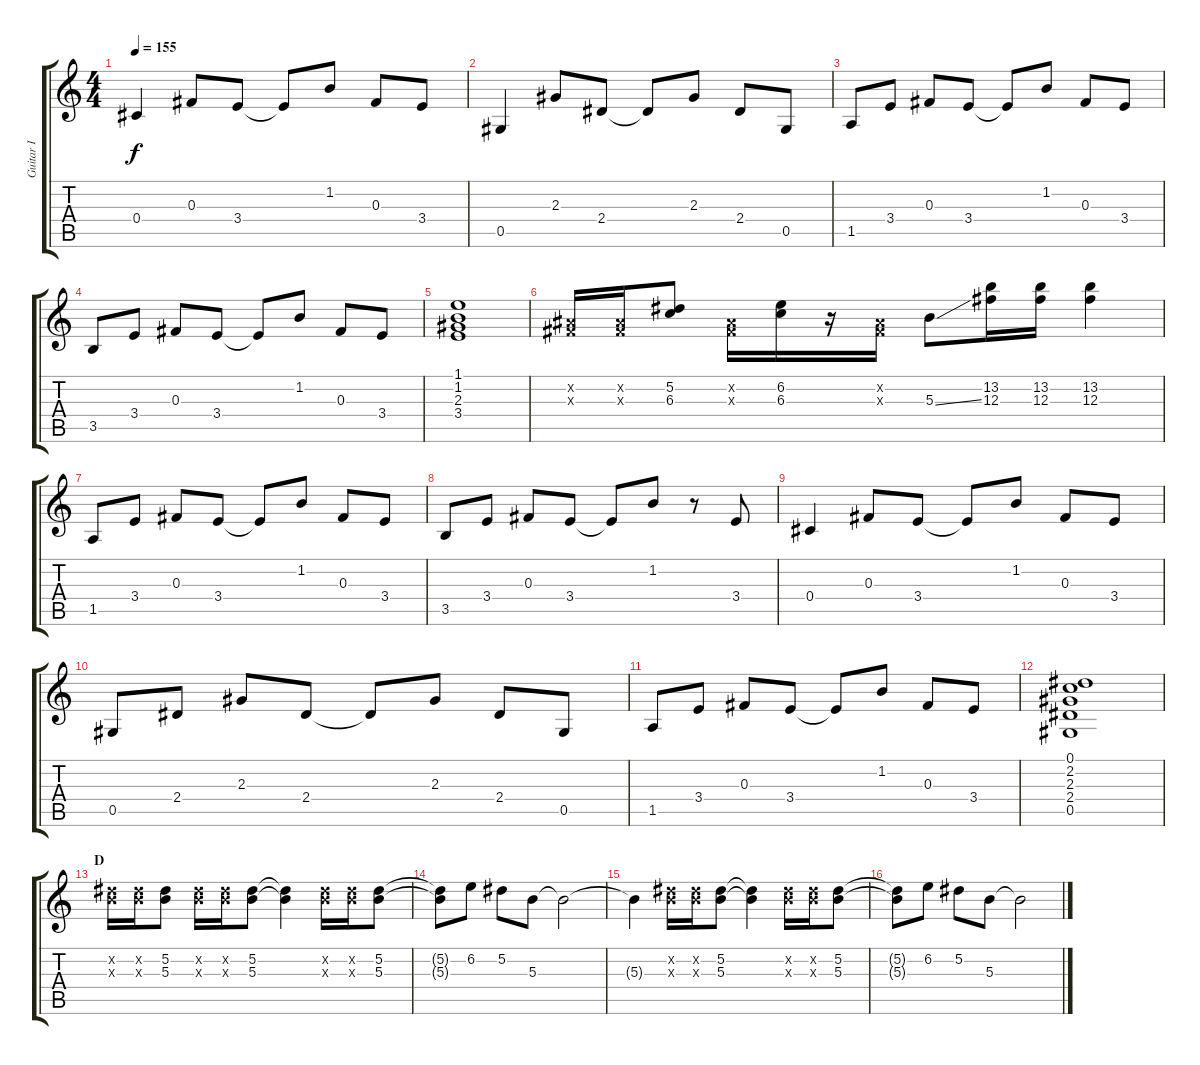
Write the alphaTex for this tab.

\track ("Guitar I" "Guitar I") {instrument overdrivenguitar}
\staff {score tabs}
\tuning (Eb4 Bb3 Gb3 Db3 Ab2 Eb2) {hide}
\ts (4 4)
\tempo 155
\clef g2
\ks c
0.4.4{dy f} 0.3.8 3.4.8 3.4{t}.8 1.2.8 0.3.8 3.4.8 |
0.5.4 2.3.8 2.4.8 2.4{t}.8 2.3.8 2.4.8 0.5.8 |
1.5.8 3.4.8 0.3.8 3.4.8 3.4{t}.8 1.2.8 0.3.8 3.4.8 |
3.5.8 3.4.8 0.3.8 3.4.8 3.4{t}.8 1.2.8 0.3.8 3.4.8 |
(1.1 1.2 2.3 3.4).1 |
(0.2{x} 0.3{x}).16 (0.2{x} 0.3{x}).16 (5.2 6.3).8 (0.2{x} 0.3{x}).16 (6.2 6.3).16 r.16 (0.2{x} 0.3{x}).16 5.3{ss}.8 (13.2 12.3).16 (13.2 12.3).16 (13.2 12.3).4 |
1.5.8 3.4.8 0.3.8 3.4.8 3.4{t}.8 1.2.8 0.3.8 3.4.8 |
3.5.8 3.4.8 0.3.8 3.4.8 3.4{t}.8 1.2.8 r.8 3.4.8 |
0.4.4 0.3.8 3.4.8 3.4{t}.8 1.2.8 0.3.8 3.4.8 |
0.5.8 2.4.8 2.3.8 2.4.8 2.4{t}.8 2.3.8 2.4.8 0.5.8 |
1.5.8 3.4.8 0.3.8 3.4.8 3.4{t}.8 1.2.8 0.3.8 3.4.8 |
(0.1 2.2 2.3 2.4 0.5).1 |
\section ("" "D")
(5.2{x} 5.3{x}).16 (5.2{x} 5.3{x}).16 (5.2 5.3).8 (5.2{x} 5.3{x}).16 (5.2{x} 5.3{x}).16 (5.2 5.3).8 (5.2{t} 5.3{t}).4 (5.2{x} 5.3{x}).16 (5.2{x} 5.3{x}).16 (5.2 5.3).8 |
(5.2{t} 5.3{t}).8 6.2.8 5.2.8 5.3.8 5.3{t}.2 |
5.3{t}.4 (5.2{x} 5.3{x}).16 (5.2{x} 5.3{x}).16 (5.2 5.3).8 (5.2{t} 5.3{t}).4 (5.2{x} 5.3{x}).16 (5.2{x} 5.3{x}).16 (5.2 5.3).8 |
(5.2{t} 5.3{t}).8 6.2.8 5.2.8 5.3.8 5.3{t}.2
